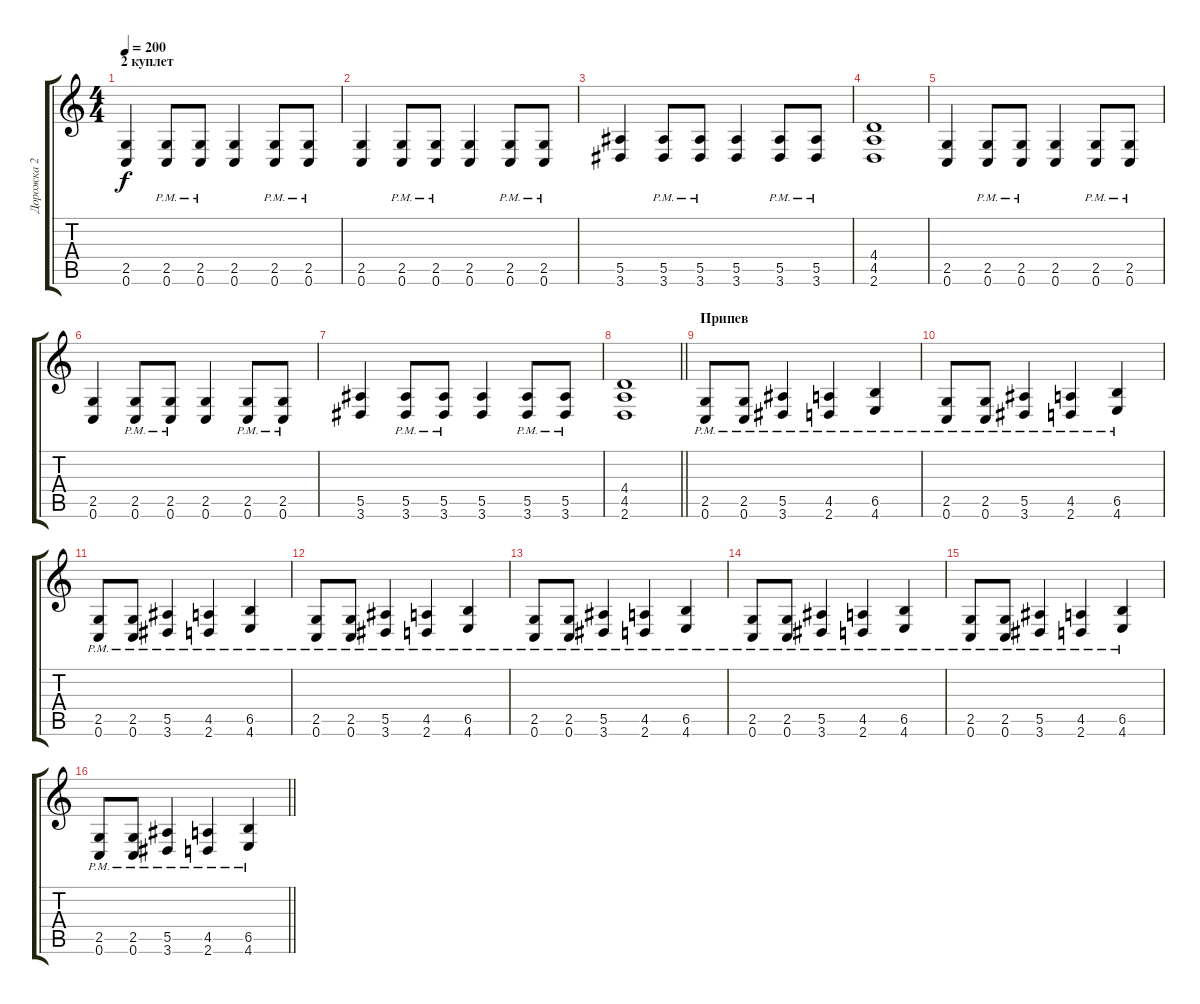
\track ("Дорожка 2" "Дорожка 2") {instrument distortionguitar}
\staff {score tabs}
\tuning (C4 G3 Eb3 Bb2 F2 C2) {hide}
\ts (4 4)
\section ("" "2 куплет")
\tempo 200
\clef g2
\ks c
(2.5 0.6).4{dy f} (2.5{pm} 0.6{pm}).8 (2.5{pm} 0.6{pm}).8 (2.5 0.6).4 (2.5{pm} 0.6{pm}).8 (2.5{pm} 0.6{pm}).8 |
(2.5 0.6).4 (2.5{pm} 0.6{pm}).8 (2.5{pm} 0.6{pm}).8 (2.5 0.6).4 (2.5{pm} 0.6{pm}).8 (2.5{pm} 0.6{pm}).8 |
(5.5 3.6).4 (5.5{pm} 3.6{pm}).8 (5.5{pm} 3.6{pm}).8 (5.5 3.6).4 (5.5{pm} 3.6{pm}).8 (5.5{pm} 3.6{pm}).8 |
(4.4 4.5 2.6).1 |
(2.5 0.6).4 (2.5{pm} 0.6{pm}).8 (2.5{pm} 0.6{pm}).8 (2.5 0.6).4 (2.5{pm} 0.6{pm}).8 (2.5{pm} 0.6{pm}).8 |
(2.5 0.6).4 (2.5{pm} 0.6{pm}).8 (2.5{pm} 0.6{pm}).8 (2.5 0.6).4 (2.5{pm} 0.6{pm}).8 (2.5{pm} 0.6{pm}).8 |
(5.5 3.6).4 (5.5{pm} 3.6{pm}).8 (5.5{pm} 3.6{pm}).8 (5.5 3.6).4 (5.5{pm} 3.6{pm}).8 (5.5{pm} 3.6{pm}).8 |
\barLineRight lightlight
(4.4 4.5 2.6).1 |
\section ("" "Припев")
(2.5{pm} 0.6{pm}).8 (2.5{pm} 0.6{pm}).8 (5.5{pm} 3.6{pm}).4 (4.5{pm} 2.6{pm}).4 (6.5{pm} 4.6{pm}).4 |
(2.5{pm} 0.6{pm}).8 (2.5{pm} 0.6{pm}).8 (5.5{pm} 3.6{pm}).4 (4.5{pm} 2.6{pm}).4 (6.5{pm} 4.6{pm}).4 |
(2.5{pm} 0.6{pm}).8 (2.5{pm} 0.6{pm}).8 (5.5{pm} 3.6{pm}).4 (4.5{pm} 2.6{pm}).4 (6.5{pm} 4.6{pm}).4 |
(2.5{pm} 0.6{pm}).8 (2.5{pm} 0.6{pm}).8 (5.5{pm} 3.6{pm}).4 (4.5{pm} 2.6{pm}).4 (6.5{pm} 4.6{pm}).4 |
(2.5{pm} 0.6{pm}).8 (2.5{pm} 0.6{pm}).8 (5.5{pm} 3.6{pm}).4 (4.5{pm} 2.6{pm}).4 (6.5{pm} 4.6{pm}).4 |
(2.5{pm} 0.6{pm}).8 (2.5{pm} 0.6{pm}).8 (5.5{pm} 3.6{pm}).4 (4.5{pm} 2.6{pm}).4 (6.5{pm} 4.6{pm}).4 |
(2.5{pm} 0.6{pm}).8 (2.5{pm} 0.6{pm}).8 (5.5{pm} 3.6{pm}).4 (4.5{pm} 2.6{pm}).4 (6.5{pm} 4.6{pm}).4 |
\barLineRight lightlight
(2.5{pm} 0.6{pm}).8 (2.5{pm} 0.6{pm}).8 (5.5{pm} 3.6{pm}).4 (4.5{pm} 2.6{pm}).4 (6.5{pm} 4.6{pm}).4
